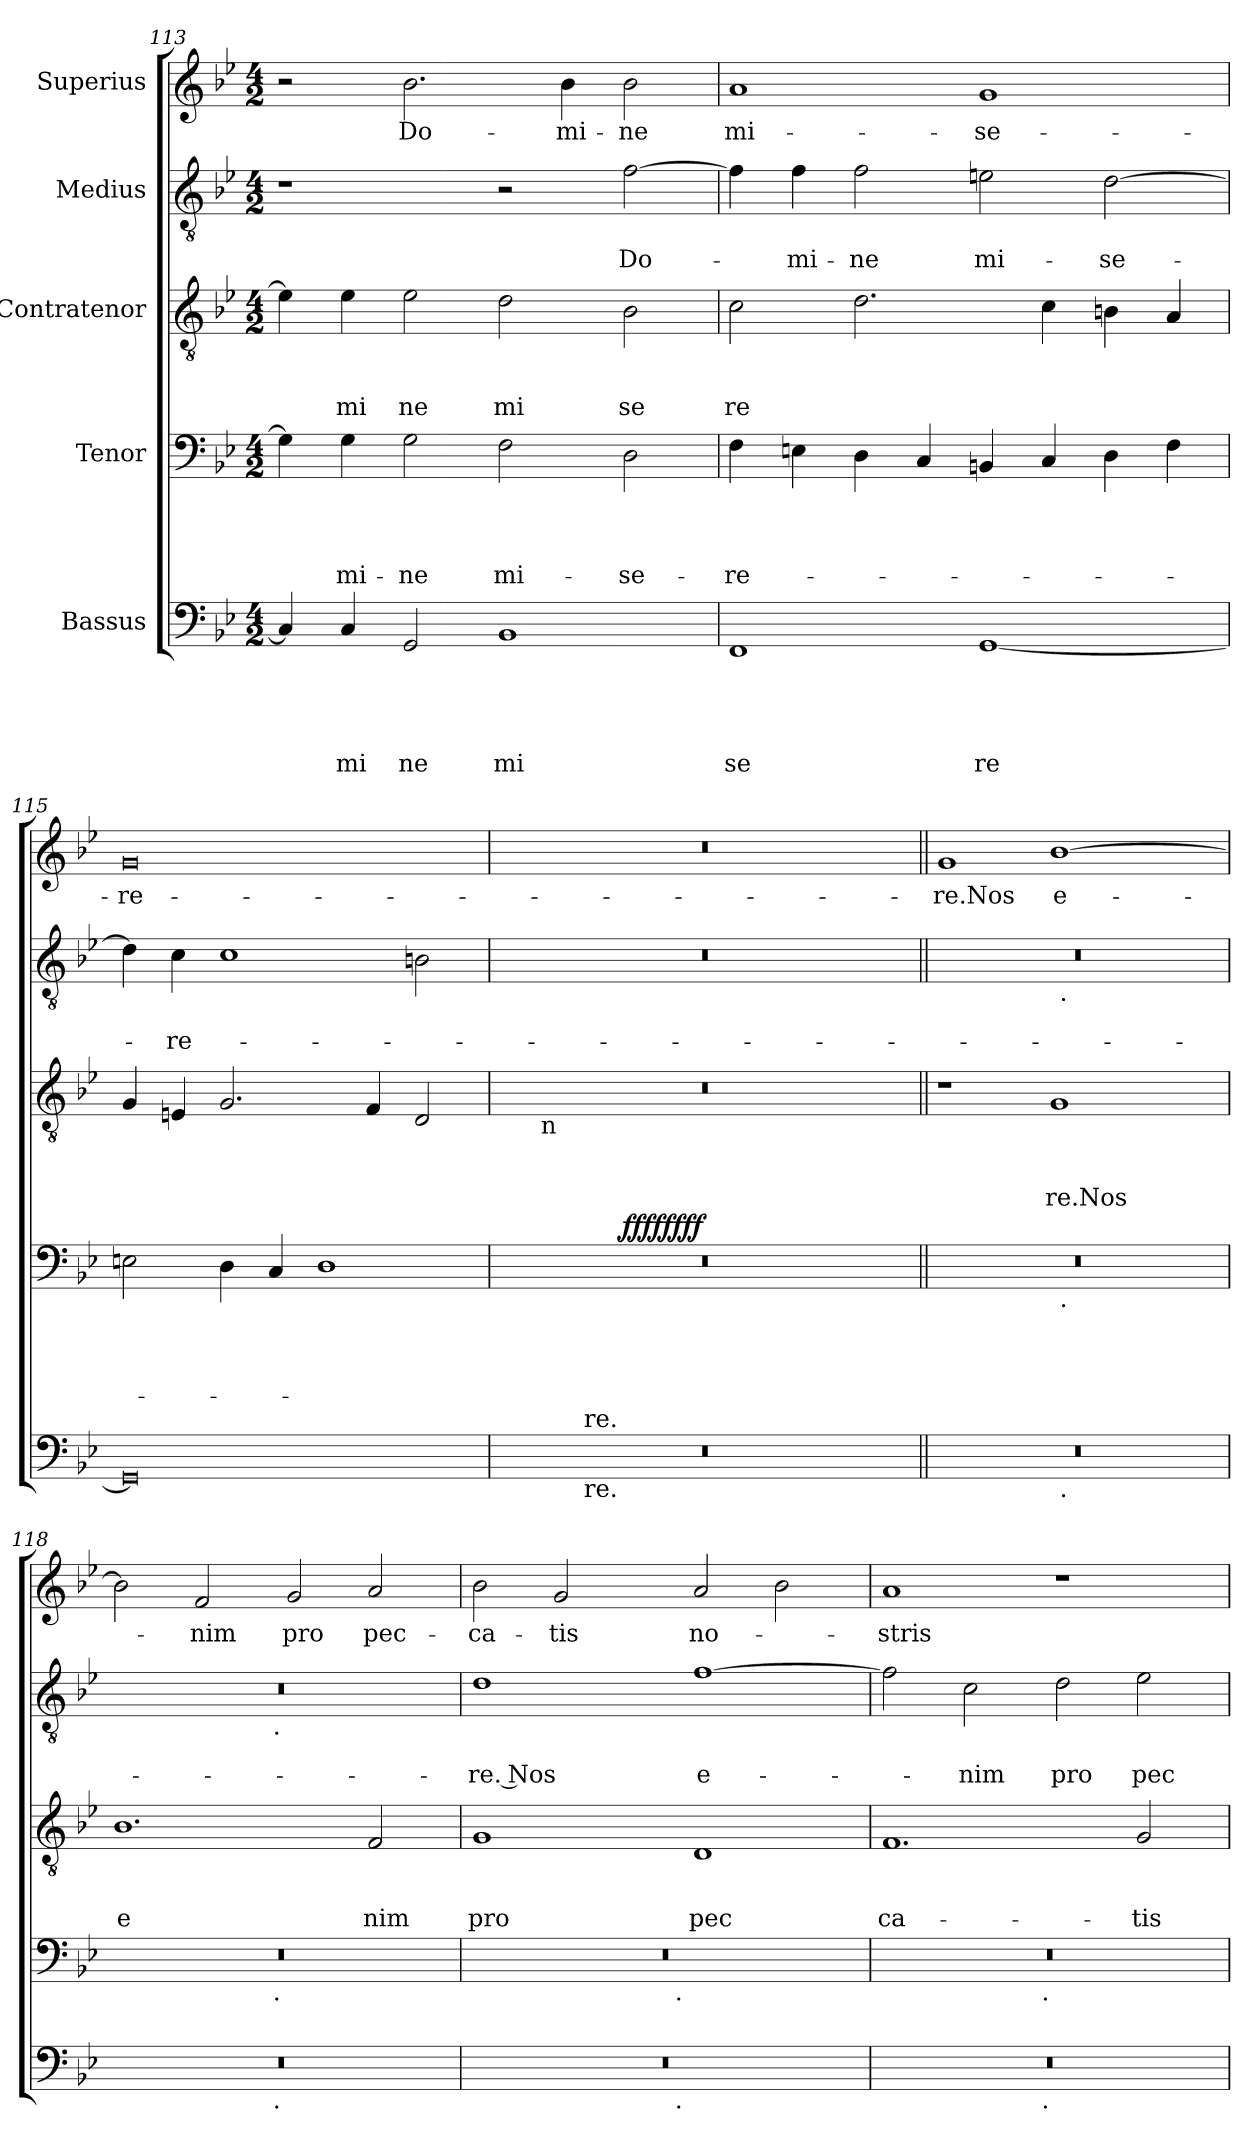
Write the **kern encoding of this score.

**kern	**text	**text	**text	**text	**text	**kern	**text	**text	**text	**text	**dynam	**kern	**text	**text	**text	**kern	**text	**text	**kern	**text
*part5	*part5	*part5	*part5	*part5	*part5	*part4	*part4	*part4	*part4	*part4	*part4	*part3	*part3	*part3	*part3	*part2	*part2	*part2	*part1	*part1
*staff5	*staff5	*staff5	*staff5	*staff5	*staff5	*staff4	*staff4	*staff4	*staff4	*staff4	*staff4	*staff3	*staff3	*staff3	*staff3	*staff2	*staff2	*staff2	*staff1	*staff1
*I"Bassus	*	*	*	*	*	*I"Tenor	*	*	*	*	*	*I"Contratenor	*	*	*	*I"Medius	*	*	*I"Superius	*
*clefF4	*	*	*	*	*	*clefF4	*	*	*	*	*	*clefGv2	*	*	*	*clefGv2	*	*	*clefG2	*
*k[b-e-]	*	*	*	*	*	*k[b-e-]	*	*	*	*	*	*k[b-e-]	*	*	*	*k[b-e-]	*	*	*k[b-e-]	*
*B-:	*	*	*	*	*	*B-:	*	*	*	*	*	*B-:	*	*	*	*B-:	*	*	*B-:	*
*M4/2	*	*	*	*	*	*M4/2	*	*	*	*	*	*M4/2	*	*	*	*M4/2	*	*	*M4/2	*
=113	=113	=113	=113	=113	=113	=113	=113	=113	=113	=113	=113	=113	=113	=113	=113	=113	=113	=113	=113	=113
4C/]	.	.	.	.	.	4G\]	.	.	.	.	.	4e-\]	.	.	.	1r	.	.	2r	.
!	!	!	!	!	!LO:LY:b	!	!	!	!	!LO:LY:b	!	!	!	!	!LO:LY:b	!	!	!	!	!
4C/	.	.	.	.	mi	4G\	.	.	.	-mi-	.	4e-\	.	.	mi	.	.	.	.	.
!	!	!	!	!	!LO:LY:b	!	!	!	!	!LO:LY:b	!	!	!	!	!LO:LY:b	!	!	!	!	!LO:LY:b
2GG/	.	.	.	.	ne	2G\	.	.	.	-ne	.	2e-\	.	.	ne	.	.	.	2.b-\	Do-
!	!	!	!	!	!LO:LY:b	!	!	!	!	!LO:LY:b	!	!	!	!	!LO:LY:b	!	!	!	!	!
1BB-	.	.	.	.	mi	2F\	.	.	.	mi-	.	2d\	.	.	mi	2r	.	.	.	.
!	!	!	!	!	!	!	!	!	!	!	!	!	!	!	!	!	!	!	!	!LO:LY:b
.	.	.	.	.	.	.	.	.	.	.	.	.	.	.	.	.	.	.	4b-\	-mi-
!	!	!	!	!	!	!	!	!	!	!LO:LY:b	!	!	!	!	!LO:LY:b	!	!	!LO:LY:b	!	!LO:LY:b
.	.	.	.	.	.	2D\	.	.	.	-se-	.	2B-\	.	.	se	[>2f\	.	Do-	2b-\	-ne
=114	=114	=114	=114	=114	=114	=114	=114	=114	=114	=114	=114	=114	=114	=114	=114	=114	=114	=114	=114	=114
!	!	!	!	!	!LO:LY:b	!	!	!	!	!LO:LY:b	!	!	!	!	!LO:LY:b	!	!	!	!	!LO:LY:b
1FF	.	.	.	.	se	4F\	.	.	.	-re-	.	2c\	.	.	re	4f\]	.	.	1a	mi-
!	!	!	!	!	!	!	!	!	!	!	!	!	!	!	!	!	!	!LO:LY:b	!	!
.	.	.	.	.	.	4En\	.	.	.	.	.	.	.	.	.	4f\	.	-mi-	.	.
!	!	!	!	!	!	!	!	!	!	!	!	!	!	!	!	!	!	!LO:LY:b	!	!
.	.	.	.	.	.	4D\	.	.	.	.	.	2.d\	.	.	.	2f\	.	-ne	.	.
.	.	.	.	.	.	4C/	.	.	.	.	.	.	.	.	.	.	.	.	.	.
!	!	!	!	!	!LO:LY:b	!	!	!	!	!	!	!	!	!	!	!	!	!LO:LY:b	!	!LO:LY:b
[<1GG	.	.	.	.	re	4BBn/	.	.	.	.	.	.	.	.	.	2en\	.	mi-	1g	-se-
.	.	.	.	.	.	4C/	.	.	.	.	.	4c\	.	.	.	.	.	.	.	.
!	!	!	!	!	!	!	!	!	!	!	!	!	!	!	!	!	!	!LO:LY:b	!	!
.	.	.	.	.	.	4D\	.	.	.	.	.	4Bn\	.	.	.	[>2d\	.	-se-	.	.
.	.	.	.	.	.	4F\	.	.	.	.	.	4A/	.	.	.	.	.	.	.	.
=115	=115	=115	=115	=115	=115	=115	=115	=115	=115	=115	=115	=115	=115	=115	=115	=115	=115	=115	=115	=115
!	!	!	!	!	!	!	!	!	!	!	!	!	!	!	!	!	!	!	!	!LO:LY:b
0GG]	.	.	.	.	.	2En\	.	.	.	.	.	4G/	.	.	.	4d\]	.	.	0g	-re-
!	!	!	!	!	!	!	!	!	!	!	!	!	!	!	!	!	!	!LO:LY:b	!	!
.	.	.	.	.	.	.	.	.	.	.	.	4En/	.	.	.	4c\	.	-re-	.	.
.	.	.	.	.	.	4D\	.	.	.	.	.	2.G/	.	.	.	1c	.	.	.	.
.	.	.	.	.	.	4C/	.	.	.	.	.	.	.	.	.	.	.	.	.	.
.	.	.	.	.	.	1D	.	.	.	.	.	.	.	.	.	.	.	.	.	.
.	.	.	.	.	.	.	.	.	.	.	.	4F/	.	.	.	.	.	.	.	.
.	.	.	.	.	.	.	.	.	.	.	.	2D/	.	.	.	2Bn\	.	.	.	.
=116	=116	=116	=116	=116	=116	=116	=116	=116	=116	=116	=116	=116	=116	=116	=116	=116	=116	=116	=116	=116
*^	*	*	*	*	*	*^	*	*	*	*	*	*^	*	*	*	*	*	*	*	*
0r	4ryy	.	.	.	.	.	0r	4ryy	.	.	.	.	.	0r	8..ryy	.	.	.	0r	.	.	0r	.
!	!	!	!	!	!	!	!	!	!	!	!	!	!	!	!LO:TX:b:t=n	!	!	!	!	!	!	!	!
.	.	.	.	.	.	.	.	.	.	.	.	.	.	.	1ryy	.	.	.	.	.	.	.	.
.	16..ryy	.	.	.	.	.	.	8ryy	.	.	.	.	.	.	.	.	.	.	.	.	.	.	.
!	!LO:TX:b:t=re.	!	!	!	!	!	!	!	!	!	!	!	!	!	!	!	!	!	!	!	!	!	!
!	!LO:TX:a:t=re.	!	!	!	!	!	!	!	!	!	!	!	!	!	!	!	!	!	!	!	!	!	!
.	1ryy	.	.	.	.	.	.	.	.	.	.	.	.	.	.	.	.	.	.	.	.	.	.
.	.	.	.	.	.	.	.	16ryy	.	.	.	.	.	.	.	.	.	.	.	.	.	.	.
.	.	.	.	.	.	.	.	64ryy	.	.	.	.	.	.	.	.	.	.	.	.	.	.	.
!	!	!	!	!	!	!	!	!	!	!	!	!	!LO:DY:b	!	!	!	!	!	!	!	!	!	!
!	!	!	!	!	!	!	!	!	!	!	!	!	!LO:DY:n=1:b	!	!	!	!	!	!	!	!	!	!
.	.	.	.	.	.	.	.	1ryy	.	.	.	.	ffff ffff	.	.	.	.	.	.	.	.	.	.
.	.	.	.	.	.	.	.	.	.	.	.	.	.	.	2ryy	.	.	.	.	.	.	.	.
.	2ryy	.	.	.	.	.	.	.	.	.	.	.	.	.	.	.	.	.	.	.	.	.	.
.	.	.	.	.	.	.	.	2ryy	.	.	.	.	.	.	.	.	.	.	.	.	.	.	.
.	.	.	.	.	.	.	.	.	.	.	.	.	.	.	4ryy	.	.	.	.	.	.	.	.
.	8ryy	.	.	.	.	.	.	.	.	.	.	.	.	.	.	.	.	.	.	.	.	.	.
.	.	.	.	.	.	.	.	32.ryy	.	.	.	.	.	.	.	.	.	.	.	.	.	.	.
.	.	.	.	.	.	.	.	.	.	.	.	.	.	.	32ryy	.	.	.	.	.	.	.	.
.	64ryy	.	.	.	.	.	.	.	.	.	.	.	.	.	.	.	.	.	.	.	.	.	.
=117||	=117||	=117||	=117||	=117||	=117||	=117||	=117||	=117||	=117||	=117||	=117||	=117||	=117||	=117||	=117||	=117||	=117||	=117||	=117||	=117||	=117||	=117||	=117||
!	!	!	!	!	!	!	!	!	!	!	!	!	!	!	!	!	!	!	!	!	!	!	!LO:LY:b:rj
*	*	*	*	*	*	*	*	*	*	*	*	*	*	*v	*v	*	*	*	*^	*	*	*	*
0r	1ryy	.	.	.	.	.	0r	1ryy	.	.	.	.	.	1r	.	.	.	0r	1ryy	.	.	1g	-re.Nos
!	!	!	!	!	!	!	!	!	!	!	!	!	!	!	!	!	!LO:LY:b:rj	!	!	!	!	!	!LO:LY:b:rj
.	64ryy	.	.	.	.	.	.	64ryy	.	.	.	.	.	1G	.	.	re.Nos	.	64ryy	.	.	[>1b-	e-
!	!	!	!	!	!	!	!	!	!	!	!	!	!	!	!	!	!	!	!LO:TX:b:t=.	!	!	!	!
!	!	!	!	!	!	!	!	!LO:TX:b:t=.	!	!	!	!	!	!	!	!	!	!	!	!	!	!	!
!	!LO:TX:b:t=.	!	!	!	!	!	!	!	!	!	!	!	!	!	!	!	!	!	!	!	!	!	!
.	2ryy	.	.	.	.	.	.	2ryy	.	.	.	.	.	.	.	.	.	.	2ryy	.	.	.	.
.	4ryy	.	.	.	.	.	.	4ryy	.	.	.	.	.	.	.	.	.	.	4ryy	.	.	.	.
.	8...ryy	.	.	.	.	.	.	8...ryy	.	.	.	.	.	.	.	.	.	.	8...ryy	.	.	.	.
=118	=118	=118	=118	=118	=118	=118	=118	=118	=118	=118	=118	=118	=118	=118	=118	=118	=118	=118	=118	=118	=118	=118	=118
!	!	!	!	!	!	!	!	!	!	!	!	!	!	!	!	!	!LO:LY:b	!	!	!	!	!	!
0r	2ryy	.	.	.	.	.	0r	2ryy	.	.	.	.	.	1.B-	.	.	e	0r	2ryy	.	.	2b-\]	.
!	!	!	!	!	!	!	!	!	!	!	!	!	!	!	!	!	!	!	!	!	!	!	!LO:LY:b
.	4...ryy	.	.	.	.	.	.	4...ryy	.	.	.	.	.	.	.	.	.	.	4...ryy	.	.	2f/	-nim
!	!	!	!	!	!	!	!	!	!	!	!	!	!	!	!	!	!	!	!LO:TX:b:t=.	!	!	!	!
!	!	!	!	!	!	!	!	!LO:TX:b:t=.	!	!	!	!	!	!	!	!	!	!	!	!	!	!	!
!	!LO:TX:b:t=.	!	!	!	!	!	!	!	!	!	!	!	!	!	!	!	!	!	!	!	!	!	!
.	1ryy	.	.	.	.	.	.	1ryy	.	.	.	.	.	.	.	.	.	.	1ryy	.	.	.	.
!	!	!	!	!	!	!	!	!	!	!	!	!	!	!	!	!	!	!	!	!	!	!	!LO:LY:b
.	.	.	.	.	.	.	.	.	.	.	.	.	.	.	.	.	.	.	.	.	.	2g/	pro
!	!	!	!	!	!	!	!	!	!	!	!	!	!	!	!	!	!LO:LY:b	!	!	!	!	!	!LO:LY:b
.	.	.	.	.	.	.	.	.	.	.	.	.	.	2F/	.	.	nim	.	.	.	.	2a/	pec-
.	32ryy	.	.	.	.	.	.	32ryy	.	.	.	.	.	.	.	.	.	.	32ryy	.	.	.	.
=119	=119	=119	=119	=119	=119	=119	=119	=119	=119	=119	=119	=119	=119	=119	=119	=119	=119	=119	=119	=119	=119	=119	=119
!	!	!	!	!	!	!	!	!	!	!	!	!	!	!	!	!	!LO:LY:b	!	!	!	!LO:LY:b:rj	!	!LO:LY:b
*	*	*	*	*	*	*	*	*	*	*	*	*	*	*	*	*	*	*v	*v	*	*	*	*
0r	2ryy	.	.	.	.	.	0r	2ryy	.	.	.	.	.	1G	.	.	pro	1d	.	-re. Nos	2b-\	-ca-
!	!	!	!	!	!	!	!	!	!	!	!	!	!	!	!	!	!	!	!	!	!	!LO:LY:b
.	4ryy	.	.	.	.	.	.	4ryy	.	.	.	.	.	.	.	.	.	.	.	.	2g/	-tis
.	8ryy	.	.	.	.	.	.	8ryy	.	.	.	.	.	.	.	.	.	.	.	.	.	.
.	16ryy	.	.	.	.	.	.	16ryy	.	.	.	.	.	.	.	.	.	.	.	.	.	.
.	64ryy	.	.	.	.	.	.	64ryy	.	.	.	.	.	.	.	.	.	.	.	.	.	.
!	!	!	!	!	!	!	!	!LO:TX:b:t=.	!	!	!	!	!	!	!	!	!	!	!	!	!	!
!	!LO:TX:b:t=.	!	!	!	!	!	!	!	!	!	!	!	!	!	!	!	!	!	!	!	!	!
.	1ryy	.	.	.	.	.	.	1ryy	.	.	.	.	.	.	.	.	.	.	.	.	.	.
!	!	!	!	!	!	!	!	!	!	!	!	!	!	!	!	!	!LO:LY:b	!	!	!LO:LY:b:rj	!	!LO:LY:b
.	.	.	.	.	.	.	.	.	.	.	.	.	.	1D	.	.	pec	[<1f	.	e-	2a/	no-
.	.	.	.	.	.	.	.	.	.	.	.	.	.	.	.	.	.	.	.	.	2b-\	.
.	32.ryy	.	.	.	.	.	.	32.ryy	.	.	.	.	.	.	.	.	.	.	.	.	.	.
!!LO:LB:g=z
=120	=120	=120	=120	=120	=120	=120	=120	=120	=120	=120	=120	=120	=120	=120	=120	=120	=120	=120	=120	=120	=120	=120
!	!	!	!	!	!	!	!	!	!	!	!	!	!	!	!	!	!LO:LY:b	!	!	!	!	!LO:LY:b
0r	2ryy	.	.	.	.	.	0r	2ryy	.	.	.	.	.	1.F	.	.	ca-	2f\]	.	.	1a	-stris
!	!	!	!	!	!	!	!	!	!	!	!	!	!	!	!	!	!	!	!	!LO:LY:b	!	!
.	4...ryy	.	.	.	.	.	.	4...ryy	.	.	.	.	.	.	.	.	.	2c\	.	-nim	.	.
!	!	!	!	!	!	!	!	!LO:TX:b:t=.	!	!	!	!	!	!	!	!	!	!	!	!	!	!
!	!LO:TX:b:t=.	!	!	!	!	!	!	!	!	!	!	!	!	!	!	!	!	!	!	!	!	!
.	1ryy	.	.	.	.	.	.	1ryy	.	.	.	.	.	.	.	.	.	.	.	.	.	.
!	!	!	!	!	!	!	!	!	!	!	!	!	!	!	!	!	!	!	!	!LO:LY:b	!	!
.	.	.	.	.	.	.	.	.	.	.	.	.	.	.	.	.	.	2d\	.	pro	1r	.
!	!	!	!	!	!	!	!	!	!	!	!	!	!	!	!	!	!LO:LY:b	!	!	!LO:LY:b	!	!
.	.	.	.	.	.	.	.	.	.	.	.	.	.	2G/	.	.	-tis	2e-\	.	pec	.	.
.	32ryy	.	.	.	.	.	.	32ryy	.	.	.	.	.	.	.	.	.	.	.	.	.	.
*v	*v	*	*	*	*	*	*	*	*	*	*	*	*	*	*	*	*	*	*	*	*	*
*	*	*	*	*	*	*v	*v	*	*	*	*	*	*	*	*	*	*	*	*	*	*
=	=	=	=	=	=	=	=	=	=	=	=	=	=	=	=	=	=	=	=	=
*-	*-	*-	*-	*-	*-	*-	*-	*-	*-	*-	*-	*-	*-	*-	*-	*-	*-	*-	*-	*-
